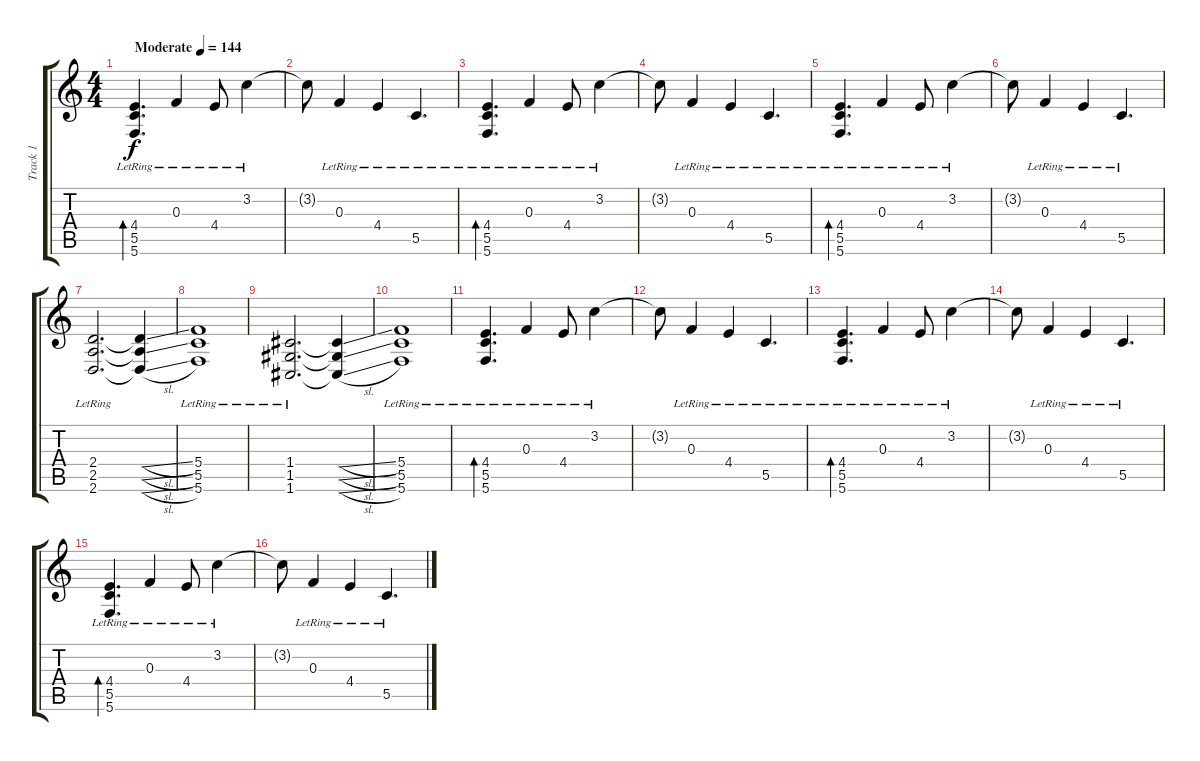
\track ("Track 1" "Track 1") {instrument electricguitarjazz}
\staff {score tabs}
\tuning (D4 A3 F3 C3 G2 C2) {hide}
\ts (4 4)
\tempo (144 "Moderate")
\clef g2
\ks c
(4.4{lr} 5.5{lr} 5.6{lr}).4{d bd 240 dy f instrument electricguitarjazz} 0.3{lr}.4 4.4{lr}.8 3.2{lr}.4 |
3.2{t}.8 0.3{lr}.4 4.4{lr}.4 5.5{lr}.4{d} |
(4.4{lr} 5.5{lr} 5.6{lr}).4{d bd 240} 0.3{lr}.4 4.4{lr}.8 3.2{lr}.4 |
3.2{t}.8 0.3{lr}.4 4.4{lr}.4 5.5{lr}.4{d} |
(4.4{lr} 5.5{lr} 5.6{lr}).4{d bd 240} 0.3{lr}.4 4.4{lr}.8 3.2{lr}.4 |
3.2{t}.8 0.3{lr}.4 4.4{lr}.4 5.5{lr}.4{d} |
(2.4{lr} 2.5{lr} 2.6{lr}).2{d} (2.4{sl t} 2.5{sl t} 2.6{sl t}).4 |
(5.4{lr} 5.5{lr} 5.6{lr}).1 |
(1.4{lr} 1.5{lr} 1.6{lr}).2{d} (1.4{sl t} 1.5{sl t} 1.6{sl t}).4 |
(5.4{lr} 5.5{lr} 5.6{lr}).1 |
(4.4{lr} 5.5{lr} 5.6{lr}).4{d bd 240} 0.3{lr}.4 4.4{lr}.8 3.2{lr}.4 |
3.2{t}.8 0.3{lr}.4 4.4{lr}.4 5.5{lr}.4{d} |
(4.4{lr} 5.5{lr} 5.6{lr}).4{d bd 240} 0.3{lr}.4 4.4{lr}.8 3.2{lr}.4 |
3.2{t}.8 0.3{lr}.4 4.4{lr}.4 5.5{lr}.4{d} |
(4.4{lr} 5.5{lr} 5.6{lr}).4{d bd 240} 0.3{lr}.4 4.4{lr}.8 3.2{lr}.4 |
3.2{t}.8 0.3{lr}.4 4.4{lr}.4 5.5{lr}.4{d}
